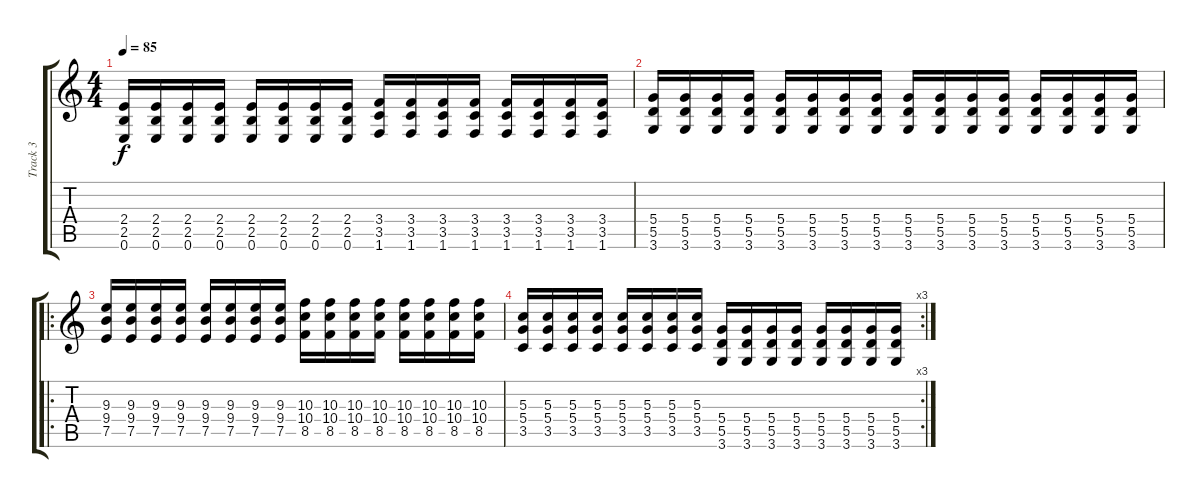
\track ("Track 3" "Track 3") {instrument distortionguitar}
\staff {score tabs}
\tuning (E4 B3 G3 D3 A2 E2) {hide}
\ts (4 4)
\tempo 85
\clef g2
\ks c
(2.4 2.5 0.6).16{dy f} (2.4 2.5 0.6).16 (2.4 2.5 0.6).16 (2.4 2.5 0.6).16 (2.4 2.5 0.6).16 (2.4 2.5 0.6).16 (2.4 2.5 0.6).16 (2.4 2.5 0.6).16 (3.4 3.5 1.6).16 (3.4 3.5 1.6).16 (3.4 3.5 1.6).16 (3.4 3.5 1.6).16 (3.4 3.5 1.6).16 (3.4 3.5 1.6).16 (3.4 3.5 1.6).16 (3.4 3.5 1.6).16 |
(5.4 5.5 3.6).16 (5.4 5.5 3.6).16 (5.4 5.5 3.6).16 (5.4 5.5 3.6).16 (5.4 5.5 3.6).16 (5.4 5.5 3.6).16 (5.4 5.5 3.6).16 (5.4 5.5 3.6).16 (5.4 5.5 3.6).16 (5.4 5.5 3.6).16 (5.4 5.5 3.6).16 (5.4 5.5 3.6).16 (5.4 5.5 3.6).16 (5.4 5.5 3.6).16 (5.4 5.5 3.6).16 (5.4 5.5 3.6).16 |
\ro
(9.3 9.4 7.5).16 (9.3 9.4 7.5).16 (9.3 9.4 7.5).16 (9.3 9.4 7.5).16 (9.3 9.4 7.5).16 (9.3 9.4 7.5).16 (9.3 9.4 7.5).16 (9.3 9.4 7.5).16 (10.3 10.4 8.5).16 (10.3 10.4 8.5).16 (10.3 10.4 8.5).16 (10.3 10.4 8.5).16 (10.3 10.4 8.5).16 (10.3 10.4 8.5).16 (10.3 10.4 8.5).16 (10.3 10.4 8.5).16 |
\rc 3
(5.3 5.4 3.5).16 (5.3 5.4 3.5).16 (5.3 5.4 3.5).16 (5.3 5.4 3.5).16 (5.3 5.4 3.5).16 (5.3 5.4 3.5).16 (5.3 5.4 3.5).16 (5.3 5.4 3.5).16 (5.4 5.5 3.6).16 (5.4 5.5 3.6).16 (5.4 5.5 3.6).16 (5.4 5.5 3.6).16 (5.4 5.5 3.6).16 (5.4 5.5 3.6).16 (5.4 5.5 3.6).16 (5.4 5.5 3.6).16
